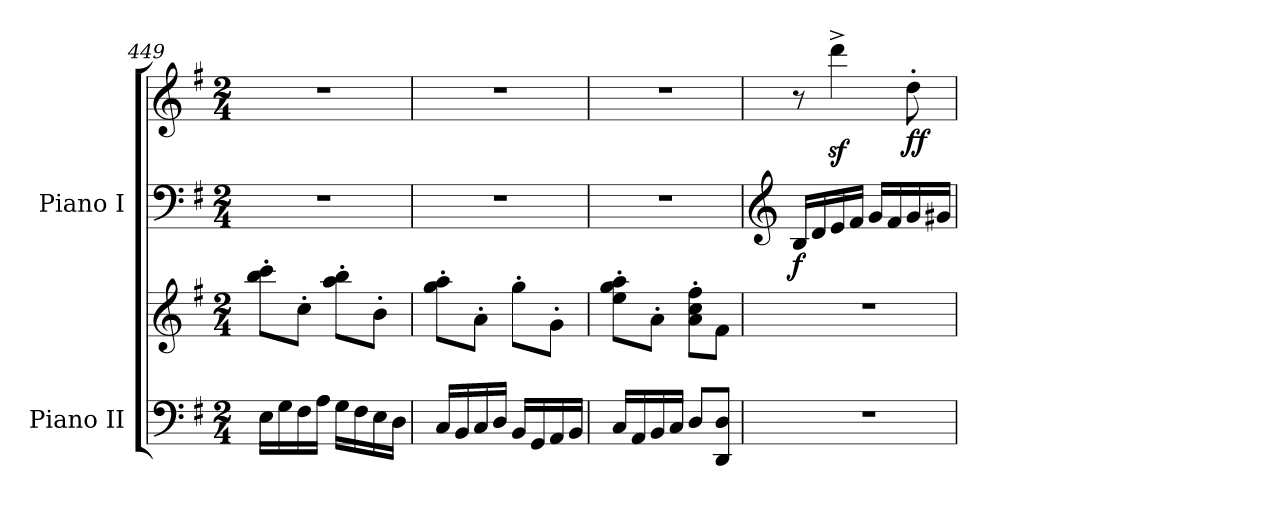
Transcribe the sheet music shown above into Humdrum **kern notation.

**kern	**kern	**kern	**kern	**dynam
*part2	*part2	*part1	*part1	*part1
*staff4	*staff3	*staff2	*staff1	*staff1/2
*I"Piano II	*	*I"Piano I	*	*
*I'Pno. II	*	*I'Pno. I	*	*
!!LO:LB:g=z
*clefF4	*clefG2	*clefF4	*clefG2	*
*k[f#]	*k[f#]	*k[f#]	*k[f#]	*
*M2/4	*M2/4	*M2/4	*M2/4	*
=449	=449	=449	=449	=449
16E!\LL	8bb!\' 8ccc!\'L	2r	2r	.
16G!\	.	.	.	.
16F#!\	8cc'!\J	.	.	.
16A!\JJ	.	.	.	.
16G!\LL	8aa!\' 8bb!\'L	.	.	.
16F#!\	.	.	.	.
16E!\	8b'!\J	.	.	.
16D!\JJ	.	.	.	.
=450	=450	=450	=450	=450
16C!/LL	8gg!\' 8aa!\'L	2r	2r	.
16BB!/	.	.	.	.
16C!/	8a'!\J	.	.	.
16D!/JJ	.	.	.	.
16BB!/LL	8gg'!\L	.	.	.
16GG!/	.	.	.	.
16AA!/	8g'!\J	.	.	.
16BB!/JJ	.	.	.	.
=451	=451	=451	=451	=451
16C!/LL	8ee!\' 8gg!\' 8aa!\'L	2r	2r	.
16AA!/	.	.	.	.
16BB!/	8a'!\J	.	.	.
16C!/JJ	.	.	.	.
8D!/L	8a!\' 8cc!\' 8ff#!\'L	.	.	.
8DD!/ 8D!/J	8f#!\J	.	.	.
=452	=452	=452	=452	=452
*	*	*clefG2	*	*
!	!	!	!	!LO:DY:b=2
2r	2r	16B/LL	8r	f
.	.	16d/	.	.
.	.	16e/	4dddz<^\	.
.	.	16f#/JJ	.	.
.	.	16g/LL	.	.
.	.	16f#/	.	.
!	!	!	!	!LO:DY:b
.	.	16g/	8dd'\	ff
.	.	16g#X/JJ	.	.
=	=	=	=	=
*-	*-	*-	*-	*-
